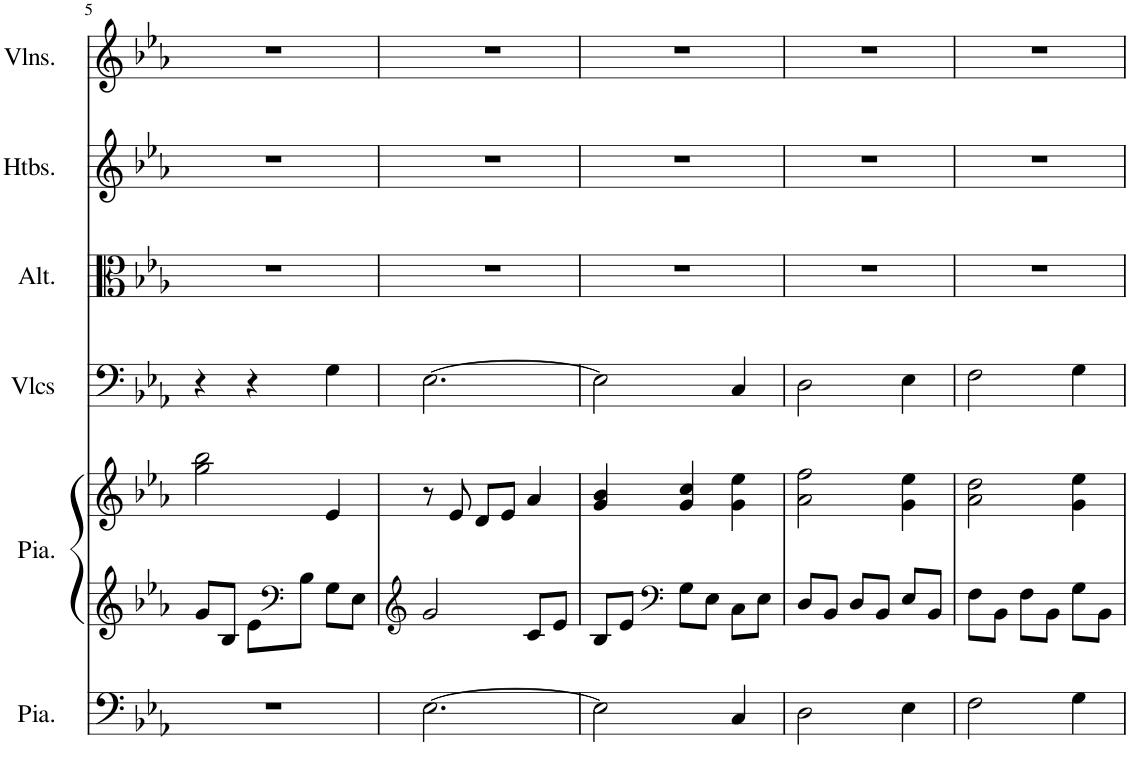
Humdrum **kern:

**kern	**kern	**kern	**kern	**kern	**kern	**kern
*part6	*part5	*part5	*part4	*part3	*part2	*part1
*staff7	*staff6	*staff5	*staff4	*staff3	*staff2	*staff1
*I"Piano, Pedals	*I"Piano, Organ	*	*I"Violoncelles, Bass	*I"Altos, Tenor	*I"Hautbois, Alto	*I"Violons, Soprano
*I'Pia.	*I'Pia.	*	*I'Vlcs	*I'Alt.	*I'Htbs.	*I'Vlns.
!!LO:PB:g=z
*clefF4	*clefG2	*clefG2	*clefF4	*clefC3	*clefG2	*clefG2
*k[b-e-a-]	*k[b-e-a-]	*k[b-e-a-]	*k[b-e-a-]	*k[b-e-a-]	*k[b-e-a-]	*k[b-e-a-]
*M3/4	*M3/4	*M3/4	*M3/4	*M3/4	*M3/4	*M3/4
=5	=5	=5	=5	=5	=5	=5
2.r	8g/L	2gg\ 2bb-\	4r	2.r	2.r	2.r
.	8B-/J	.	.	.	.	.
.	8e-\L	.	4r	.	.	.
*	*clefF4	*	*	*	*	*
.	8B-\J	.	.	.	.	.
.	8G\L	4e-/	4G\	.	.	.
.	8E-\J	.	.	.	.	.
=6	=6	=6	=6	=6	=6	=6
*	*clefG2	*	*	*	*	*
[2.E-\	2g/	8r	[2.E-\	2.r	2.r	2.r
.	.	8e-/	.	.	.	.
.	.	8d/L	.	.	.	.
.	.	8e-/J	.	.	.	.
.	8c/L	4a-/	.	.	.	.
.	8e-/J	.	.	.	.	.
=7	=7	=7	=7	=7	=7	=7
2E-\]	8B-/L	4g/ 4b-/	2E-\]	2.r	2.r	2.r
.	8e-/J	.	.	.	.	.
*	*clefF4	*	*	*	*	*
.	8G\L	4g/ 4cc/	.	.	.	.
.	8E-\J	.	.	.	.	.
4C/	8C\L	4g\ 4ee-\	4C/	.	.	.
.	8E-\J	.	.	.	.	.
=8	=8	=8	=8	=8	=8	=8
2D\	8D/L	2a-\ 2ff\	2D\	2.r	2.r	2.r
.	8BB-/J	.	.	.	.	.
.	8D/L	.	.	.	.	.
.	8BB-/J	.	.	.	.	.
4E-\	8E-/L	4g\ 4ee-\	4E-\	.	.	.
.	8BB-/J	.	.	.	.	.
=9	=9	=9	=9	=9	=9	=9
2F\	8F\L	2a-\ 2dd\	2F\	2.r	2.r	2.r
.	8BB-\J	.	.	.	.	.
.	8F\L	.	.	.	.	.
.	8BB-\J	.	.	.	.	.
4G\	8G\L	4g\ 4ee-\	4G\	.	.	.
.	8BB-\J	.	.	.	.	.
=	=	=	=	=	=	=
*-	*-	*-	*-	*-	*-	*-
